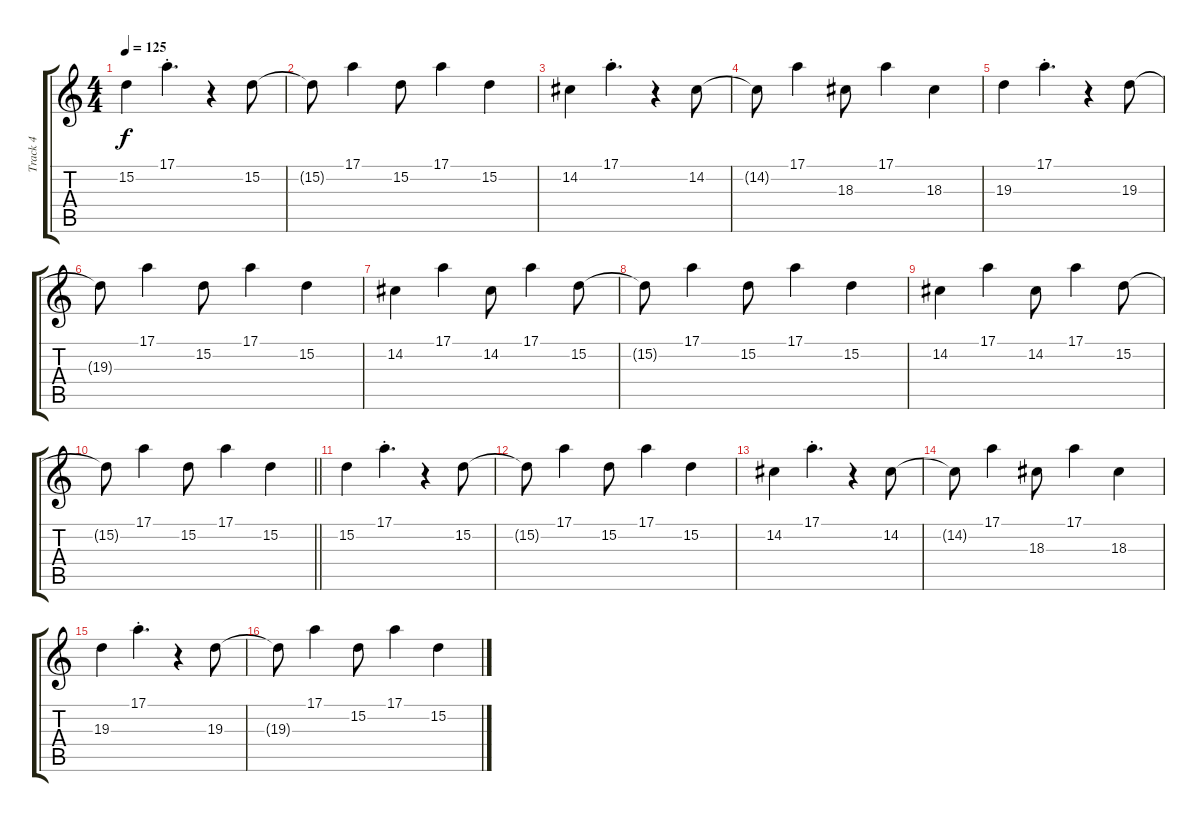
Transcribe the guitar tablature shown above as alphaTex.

\track ("Track 4" "Track 4") {instrument lead2sawtooth}
\staff {score tabs}
\tuning (E4 B3 G3 D3 A2 E2) {hide}
\ts (4 4)
\tempo 125
\clef g2
\ks c
15.2.4{dy f} 17.1{st}.4{d} r.4 15.2.8 |
15.2{t}.8 17.1.4 15.2.8 17.1.4 15.2.4 |
14.2.4 17.1{st}.4{d} r.4 14.2.8 |
14.2{t}.8 17.1.4 18.3.8 17.1.4 18.3.4 |
19.3.4 17.1{st}.4{d} r.4 19.3.8 |
19.3{t}.8 17.1.4 15.2.8 17.1.4 15.2.4 |
14.2.4 17.1.4 14.2.8 17.1.4 15.2.8 |
15.2{t}.8 17.1.4 15.2.8 17.1.4 15.2.4 |
14.2.4 17.1.4 14.2.8 17.1.4 15.2.8 |
\barLineRight lightlight
15.2{t}.8 17.1.4 15.2.8 17.1.4 15.2.4 |
15.2.4 17.1{st}.4{d} r.4 15.2.8 |
15.2{t}.8 17.1.4 15.2.8 17.1.4 15.2.4 |
14.2.4 17.1{st}.4{d} r.4 14.2.8 |
14.2{t}.8 17.1.4 18.3.8 17.1.4 18.3.4 |
19.3.4 17.1{st}.4{d} r.4 19.3.8 |
19.3{t}.8 17.1.4 15.2.8 17.1.4 15.2.4
